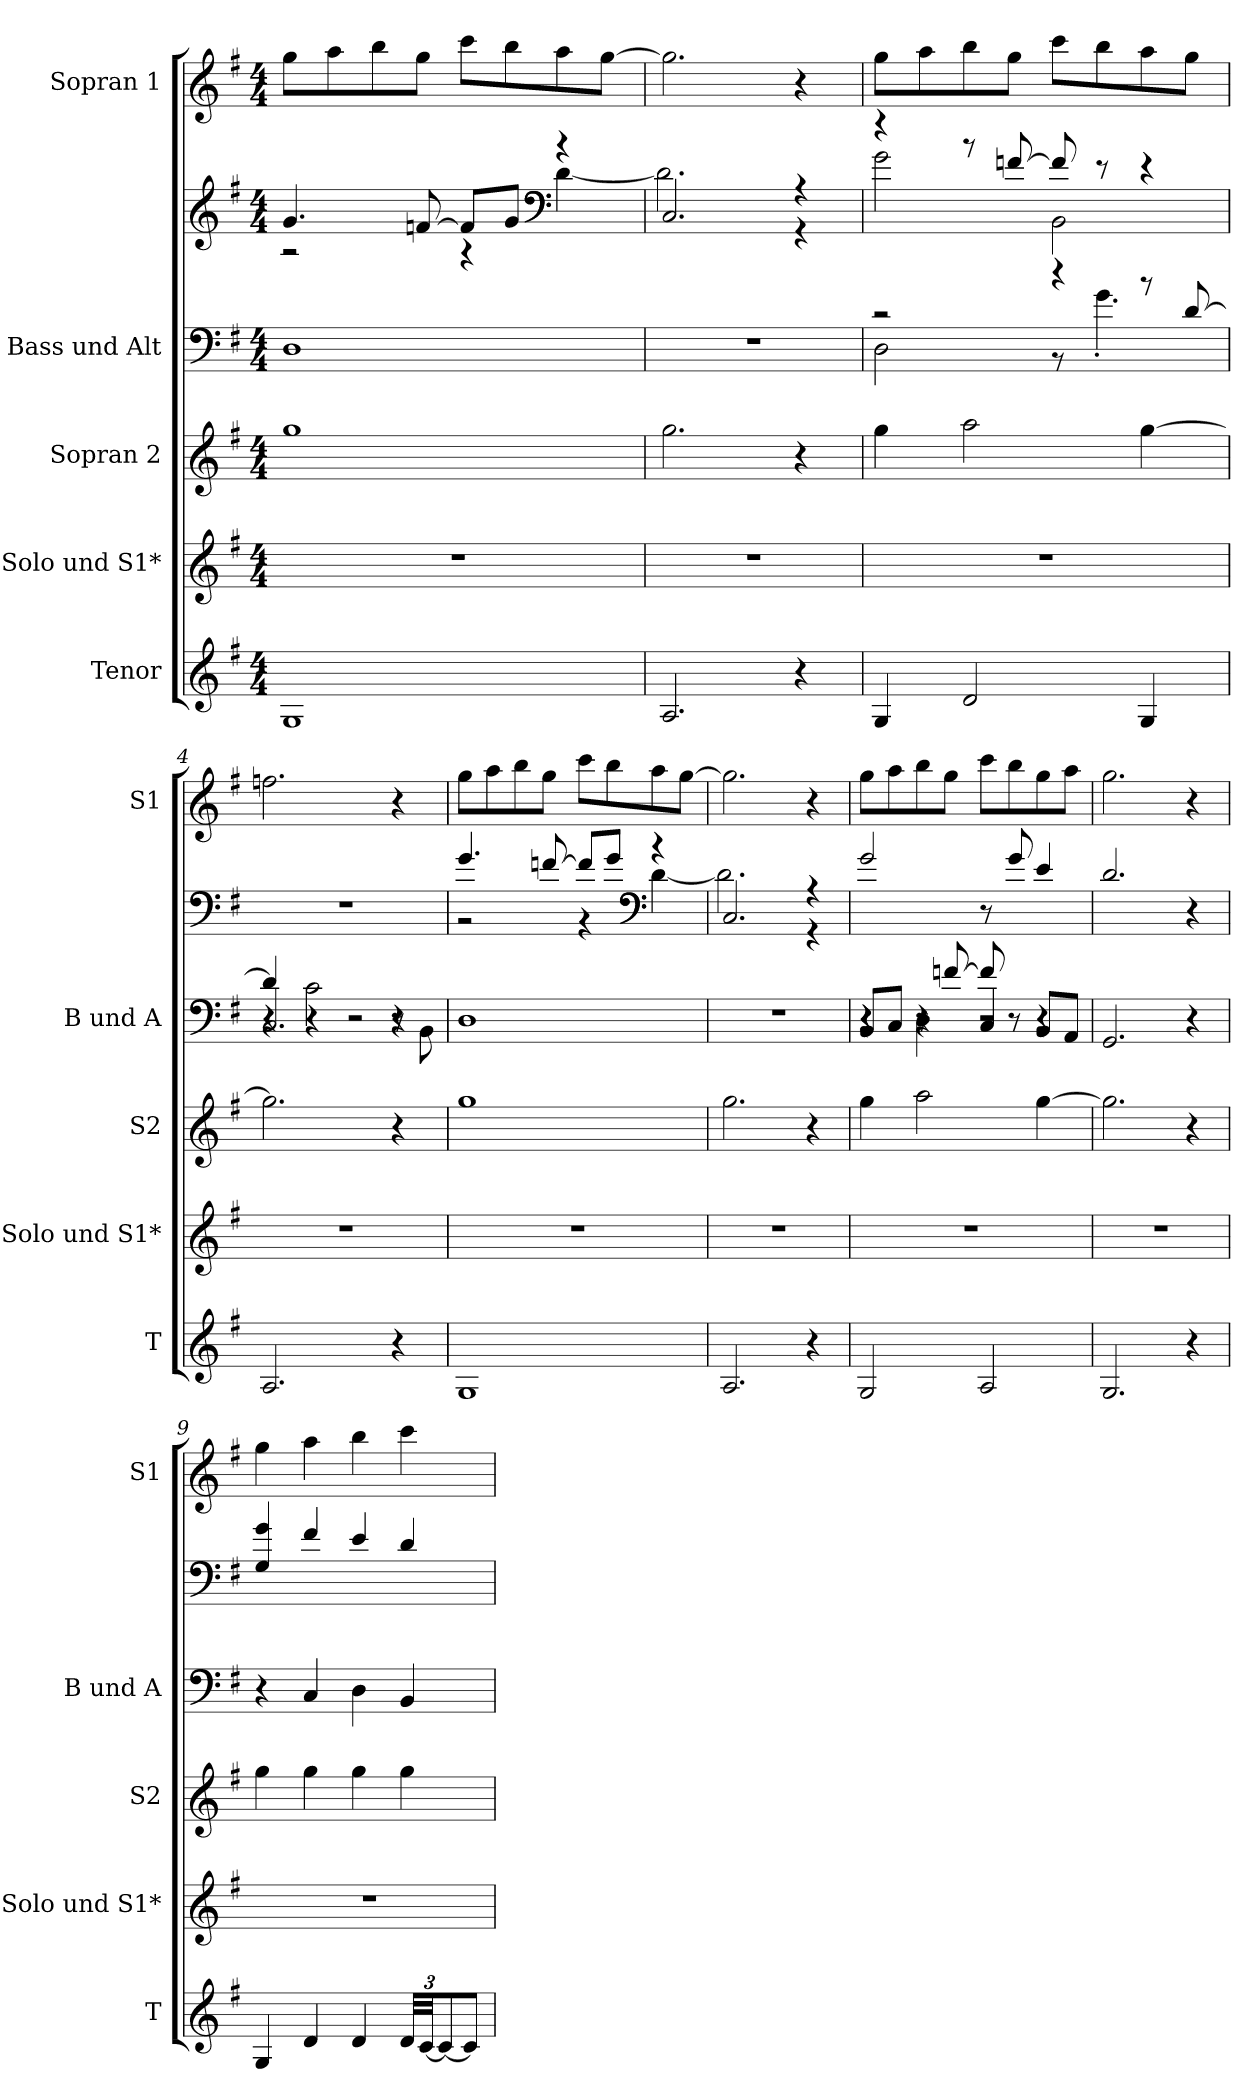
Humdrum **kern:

**kern	**kern	**kern	**kern	**kern	**kern
*part5	*part4	*part3	*part2	*part2	*part1
*staff6	*staff5	*staff4	*staff3	*staff2	*staff1
*I"Tenor	*I"Solo und S1*	*I"Sopran 2	*I"Bass und Alt	*	*I"Sopran 1
*I'T	*I'Solo und S1*	*I'S2	*I'B und A	*	*I'S1
*clefG2	*clefG2	*clefG2	*clefF4	*clefG2	*clefG2
*k[f#]	*k[f#]	*k[f#]	*k[f#]	*k[f#]	*k[f#]
*M4/4	*M4/4	*M4/4	*M4/4	*M4/4	*M4/4
*MM63	*MM63	*MM63	*MM63	*MM63	*MM63
=1	=1	=1	=1	=1	=1
*	*	*	*	*^	*
1G	1r	1gg	1D	4.g/	2r	8gg\L
.	.	.	.	.	.	8aa\
.	.	.	.	.	.	8bb\
.	.	.	.	[8fn/	.	8gg\J
.	.	.	.	8f/L]	4r	8ccc\L
.	.	.	.	8g/J	.	8bb\
*	*	*	*	*clefF4	*	*
.	.	.	.	4r	[4d\	8aa\
.	.	.	.	.	.	[8gg\J
=2	=2	=2	=2	=2	=2	=2
2.A/	1r	2.gg\	1r	2.C/	2.d\]	2.gg\]
4r	.	4r	.	4r	4r	4r
=3	=3	=3	=3	=3	=3	=3
*	*	*	*^	*	*	*
4G/	1r	4gg\	2r	2D\	4r	2g\	8gg\L
.	.	.	.	.	.	.	8aa\
2d/	.	2aa\	.	.	8r	.	8bb\
.	.	.	.	.	[8fn/	.	8gg\J
.	.	.	4r	8r	8f/]	2BB\	8ccc\L
.	.	.	.	4.g'\	8r	.	8bb\
4G/	.	[4gg\	8r	.	4r	.	8aa\
.	.	.	[8d/	.	.	.	8gg\J
*	*	*	*	*	*v	*v	*
=4	=4	=4	=4	=4	=4	=4
*	*	*	*	*^	*	*
2.A/	1r	2.gg\]	4d/]	4r	2.C/	1r	2.ffn\
.	.	.	4r	2c\	.	.	.
.	.	.	2r	.	.	.	.
4r	.	4r	.	8r	4r	.	4r
.	.	.	.	8BB\	.	.	.
*	*	*	*v	*v	*v	*	*
!!LO:LB:g=z
=5	=5	=5	=5	=5	=5
*	*	*	*	*^	*
1G	1r	1gg	1D	4.g/	2r	8gg\L
.	.	.	.	.	.	8aa\
.	.	.	.	.	.	8bb\
.	.	.	.	[8fn/	.	8gg\J
.	.	.	.	8f/L]	4r	8ccc\L
.	.	.	.	8g/J	.	8bb\
*	*	*	*	*clefF4	*	*
.	.	.	.	4r	[4d\	8aa\
.	.	.	.	.	.	[8gg\J
=6	=6	=6	=6	=6	=6	=6
2.A/	1r	2.gg\	1r	2.C/	2.d\]	2.gg\]
4r	.	4r	.	4r	4r	4r
*	*	*	*	*v	*v	*
=7	=7	=7	=7	=7	=7
*	*	*	*^	*	*
*	*	*	*	*^	*	*
2G/	1r	4gg\	4r	4r	8BB/L	2g/	8gg\L
.	.	.	.	.	8C/J	.	8aa\
.	.	2aa\	8r	4D\	4r	.	8bb\
.	.	.	[8fn/	.	.	.	8gg\J
2A/	.	.	8f/]	2r	4C/	8r	8ccc\L
.	.	.	8r	.	.	8g/	8bb\
.	.	[4gg\	4r	.	8BB/L	4e/	8gg\
.	.	.	.	.	8AA/J	.	8aa\J
*	*	*	*v	*v	*v	*	*
=8	=8	=8	=8	=8	=8
2.G/	1r	2.gg\]	2.GG/	2.d/	2.gg\
4r	.	4r	4r	4r	4r
!!LO:PB:g=z
=9	=9	=9	=9	=9	=9
4G/	1r	4gg\	4r	4G/ 4g/	4gg\
4d/	.	4gg\	4C/	4f#/	4aa\
4d/	.	4gg\	4D\	4e/	4bb\
*Xbrackettup	*	*	*	*	*
48d/LLL	.	4gg\	4BB/	4d/	4ccc\
[48c/JJ	.	.	.	.	.
12c/_	.	.	.	.	.
8c/J]	.	.	.	.	.
=	=	=	=	=	=
*-	*-	*-	*-	*-	*-
